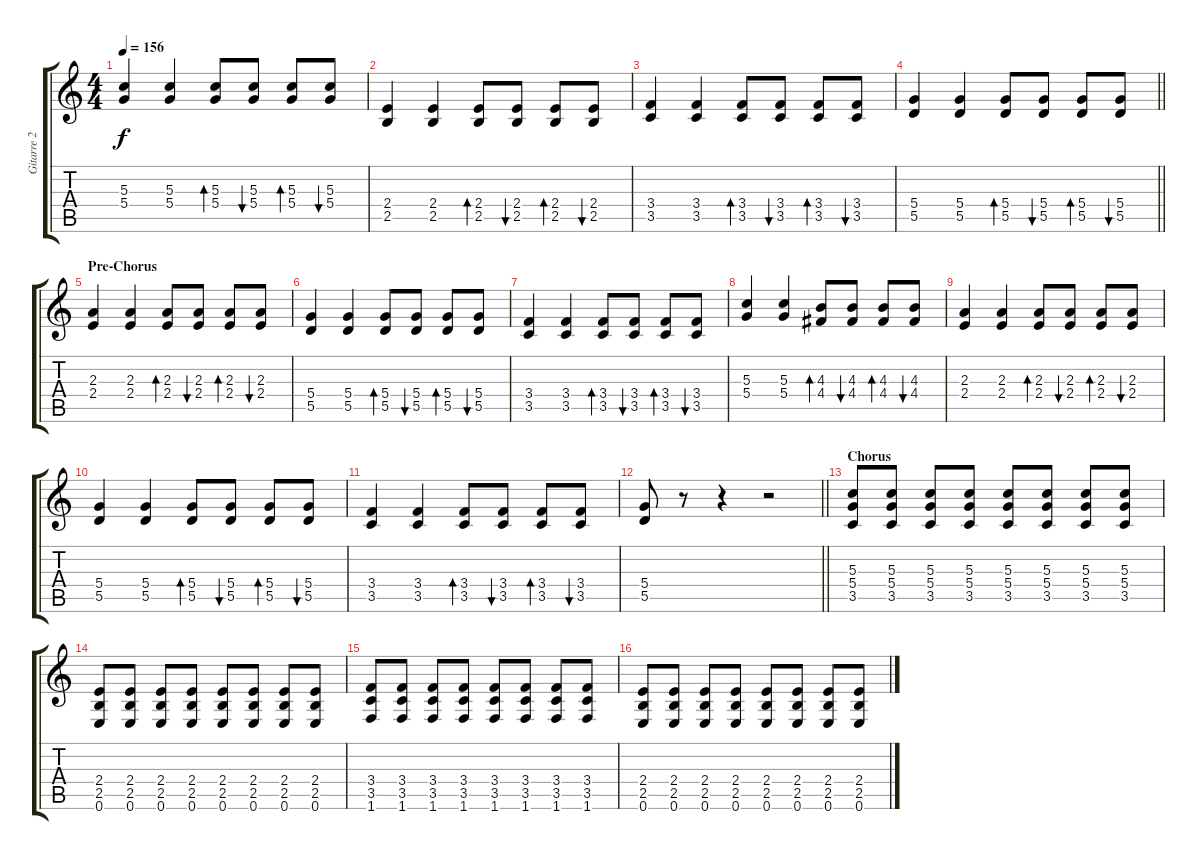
\track ("Gitarre 2" "Gitarre 2") {instrument electricguitarclean}
\staff {score tabs}
\tuning (E4 B3 G3 D3 A2 E2) {hide}
\ts (4 4)
\tempo 156
\clef g2
\ks c
(5.3 5.4).4{dy f} (5.3 5.4).4 (5.3 5.4).8{bd 60} (5.3 5.4).8{bu 60} (5.3 5.4).8{bd 60} (5.3 5.4).8{bu 60} |
(2.4 2.5).4 (2.4 2.5).4 (2.4 2.5).8{bd 60} (2.4 2.5).8{bu 60} (2.4 2.5).8{bd 60} (2.4 2.5).8{bu 60} |
(3.4 3.5).4 (3.4 3.5).4 (3.4 3.5).8{bd 60} (3.4 3.5).8{bu 60} (3.4 3.5).8{bd 60} (3.4 3.5).8{bu 60} |
\barLineRight lightlight
(5.4 5.5).4 (5.4 5.5).4 (5.4 5.5).8{bd 60} (5.4 5.5).8{bu 60} (5.4 5.5).8{bd 60} (5.4 5.5).8{bu 60} |
\section ("" "Pre-Chorus")
(2.3 2.4).4 (2.3 2.4).4 (2.3 2.4).8{bd 60} (2.3 2.4).8{bu 60} (2.3 2.4).8{bd 60} (2.3 2.4).8{bu 60} |
(5.4 5.5).4 (5.4 5.5).4 (5.4 5.5).8{bd 60} (5.4 5.5).8{bu 60} (5.4 5.5).8{bd 60} (5.4 5.5).8{bu 60} |
(3.4 3.5).4 (3.4 3.5).4 (3.4 3.5).8{bd 60} (3.4 3.5).8{bu 60} (3.4 3.5).8{bd 60} (3.4 3.5).8{bu 60} |
(5.3 5.4).4 (5.3 5.4).4 (4.3 4.4).8{bd 60} (4.3 4.4).8{bu 60} (4.3 4.4).8{bd 60} (4.3 4.4).8{bu 60} |
(2.3 2.4).4 (2.3 2.4).4 (2.3 2.4).8{bd 60} (2.3 2.4).8{bu 60} (2.3 2.4).8{bd 60} (2.3 2.4).8{bu 60} |
(5.4 5.5).4 (5.4 5.5).4 (5.4 5.5).8{bd 60} (5.4 5.5).8{bu 60} (5.4 5.5).8{bd 60} (5.4 5.5).8{bu 60} |
(3.4 3.5).4 (3.4 3.5).4 (3.4 3.5).8{bd 60} (3.4 3.5).8{bu 60} (3.4 3.5).8{bd 60} (3.4 3.5).8{bu 60} |
\barLineRight lightlight
(5.4 5.5).8 r.8 r.4 r.2 |
\section ("" "Chorus")
(5.3 5.4 3.5).8{instrument overdrivenguitar} (5.3 5.4 3.5).8 (5.3 5.4 3.5).8 (5.3 5.4 3.5).8 (5.3 5.4 3.5).8 (5.3 5.4 3.5).8 (5.3 5.4 3.5).8 (5.3 5.4 3.5).8 |
(2.4 2.5 0.6).8 (2.4 2.5 0.6).8 (2.4 2.5 0.6).8 (2.4 2.5 0.6).8 (2.4 2.5 0.6).8 (2.4 2.5 0.6).8 (2.4 2.5 0.6).8 (2.4 2.5 0.6).8 |
(3.4 3.5 1.6).8 (3.4 3.5 1.6).8 (3.4 3.5 1.6).8 (3.4 3.5 1.6).8 (3.4 3.5 1.6).8 (3.4 3.5 1.6).8 (3.4 3.5 1.6).8 (3.4 3.5 1.6).8 |
(2.4 2.5 0.6).8 (2.4 2.5 0.6).8 (2.4 2.5 0.6).8 (2.4 2.5 0.6).8 (2.4 2.5 0.6).8 (2.4 2.5 0.6).8 (2.4 2.5 0.6).8 (2.4 2.5 0.6).8
